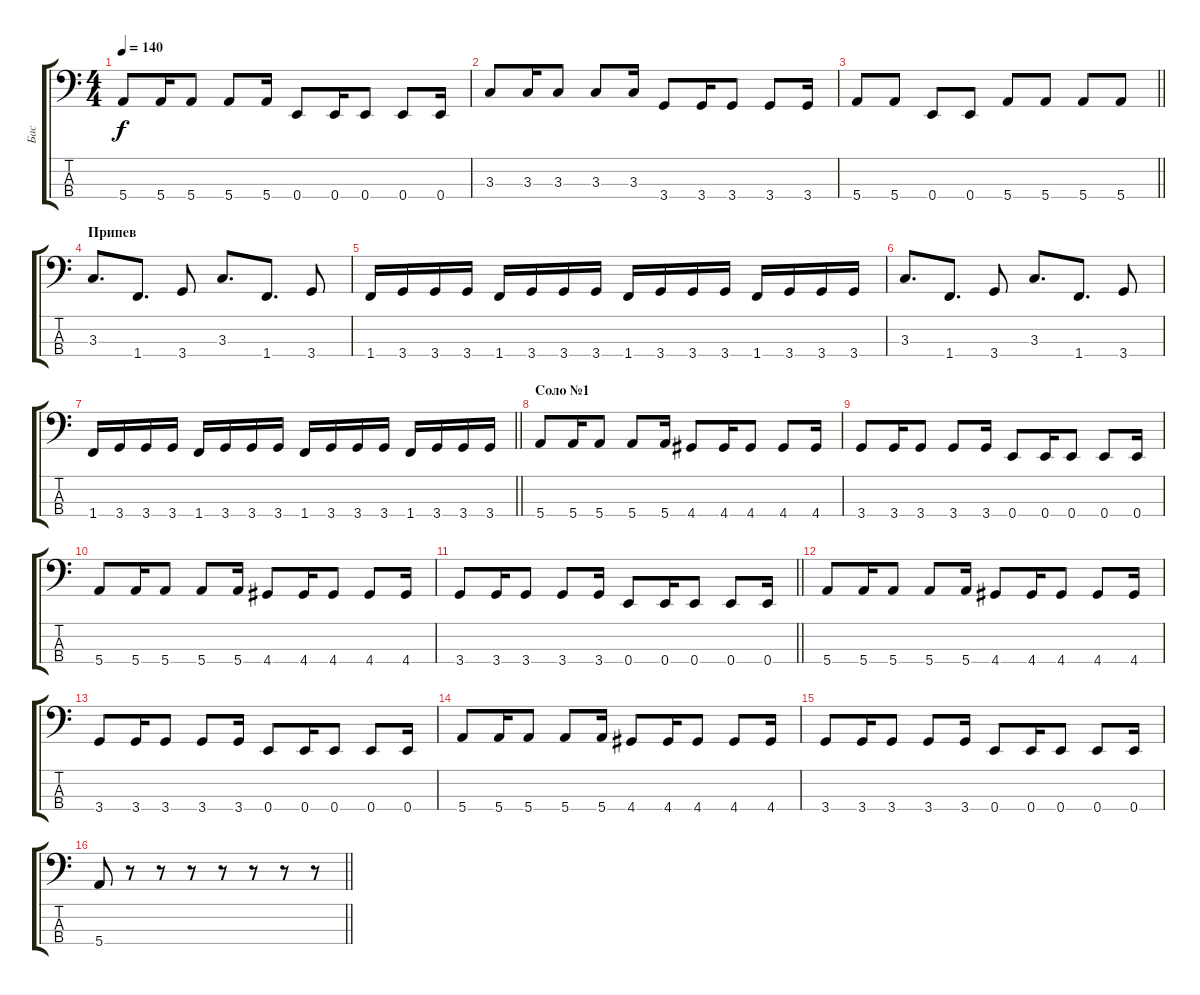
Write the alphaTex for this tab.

\track ("Бас" "Бас") {instrument electricbassfinger}
\staff {score tabs}
\tuning (G2 D2 A1 E1) {hide}
\ts (4 4)
\tempo 140
\clef f4
\ks c
5.4.8{dy f} 5.4.16 5.4.8 5.4.8 5.4.16 0.4.8 0.4.16 0.4.8 0.4.8 0.4.16 |
3.3.8 3.3.16 3.3.8 3.3.8 3.3.16 3.4.8 3.4.16 3.4.8 3.4.8 3.4.16 |
\barLineRight lightlight
5.4.8 5.4.8 0.4.8 0.4.8 5.4.8 5.4.8 5.4.8 5.4.8 |
\section ("" "Припев")
3.3.8{d} 1.4.8{d} 3.4.8 3.3.8{d} 1.4.8{d} 3.4.8 |
1.4.16 3.4.16 3.4.16 3.4.16 1.4.16 3.4.16 3.4.16 3.4.16 1.4.16 3.4.16 3.4.16 3.4.16 1.4.16 3.4.16 3.4.16 3.4.16 |
3.3.8{d} 1.4.8{d} 3.4.8 3.3.8{d} 1.4.8{d} 3.4.8 |
\barLineRight lightlight
1.4.16 3.4.16 3.4.16 3.4.16 1.4.16 3.4.16 3.4.16 3.4.16 1.4.16 3.4.16 3.4.16 3.4.16 1.4.16 3.4.16 3.4.16 3.4.16 |
\section ("" "Соло №1")
5.4.8 5.4.16 5.4.8 5.4.8 5.4.16 4.4.8 4.4.16 4.4.8 4.4.8 4.4.16 |
3.4.8 3.4.16 3.4.8 3.4.8 3.4.16 0.4.8 0.4.16 0.4.8 0.4.8 0.4.16 |
5.4.8 5.4.16 5.4.8 5.4.8 5.4.16 4.4.8 4.4.16 4.4.8 4.4.8 4.4.16 |
\barLineRight lightlight
3.4.8 3.4.16 3.4.8 3.4.8 3.4.16 0.4.8 0.4.16 0.4.8 0.4.8 0.4.16 |
5.4.8 5.4.16 5.4.8 5.4.8 5.4.16 4.4.8 4.4.16 4.4.8 4.4.8 4.4.16 |
3.4.8 3.4.16 3.4.8 3.4.8 3.4.16 0.4.8 0.4.16 0.4.8 0.4.8 0.4.16 |
5.4.8 5.4.16 5.4.8 5.4.8 5.4.16 4.4.8 4.4.16 4.4.8 4.4.8 4.4.16 |
3.4.8 3.4.16 3.4.8 3.4.8 3.4.16 0.4.8 0.4.16 0.4.8 0.4.8 0.4.16 |
\barLineRight lightlight
5.4.8 r.8 r.8 r.8 r.8 r.8 r.8 r.8
